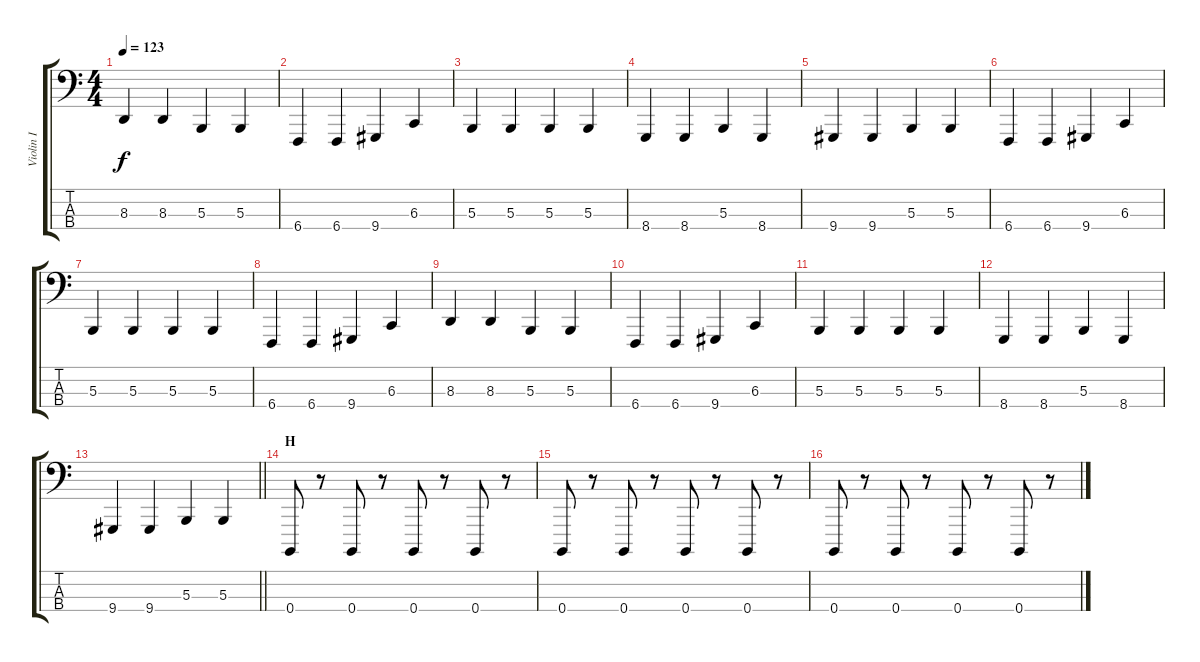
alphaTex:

\track ("Violin I" "Violin I") {instrument cello}
\staff {score tabs}
\tuning (E2 B1 Gb1 B0) {hide}
\ts (4 4)
\tempo 123
\clef f4
\ks c
8.3.4{dy f} 8.3.4 5.3.4 5.3.4 |
6.4.4 6.4.4 9.4.4 6.3.4 |
5.3.4 5.3.4 5.3.4 5.3.4 |
8.4.4 8.4.4 5.3.4 8.4.4 |
9.4.4 9.4.4 5.3.4 5.3.4 |
6.4.4 6.4.4 9.4.4 6.3.4 |
5.3.4 5.3.4 5.3.4 5.3.4 |
6.4.4 6.4.4 9.4.4 6.3.4 |
8.3.4 8.3.4 5.3.4 5.3.4 |
6.4.4 6.4.4 9.4.4 6.3.4 |
5.3.4 5.3.4 5.3.4 5.3.4 |
8.4.4 8.4.4 5.3.4 8.4.4 |
\barLineRight lightlight
9.4.4 9.4.4 5.3.4 5.3.4 |
\section ("" "H")
0.4.8 r.8 0.4.8 r.8 0.4.8 r.8 0.4.8 r.8 |
0.4.8 r.8 0.4.8 r.8 0.4.8 r.8 0.4.8 r.8 |
0.4.8 r.8 0.4.8 r.8 0.4.8 r.8 0.4.8 r.8
